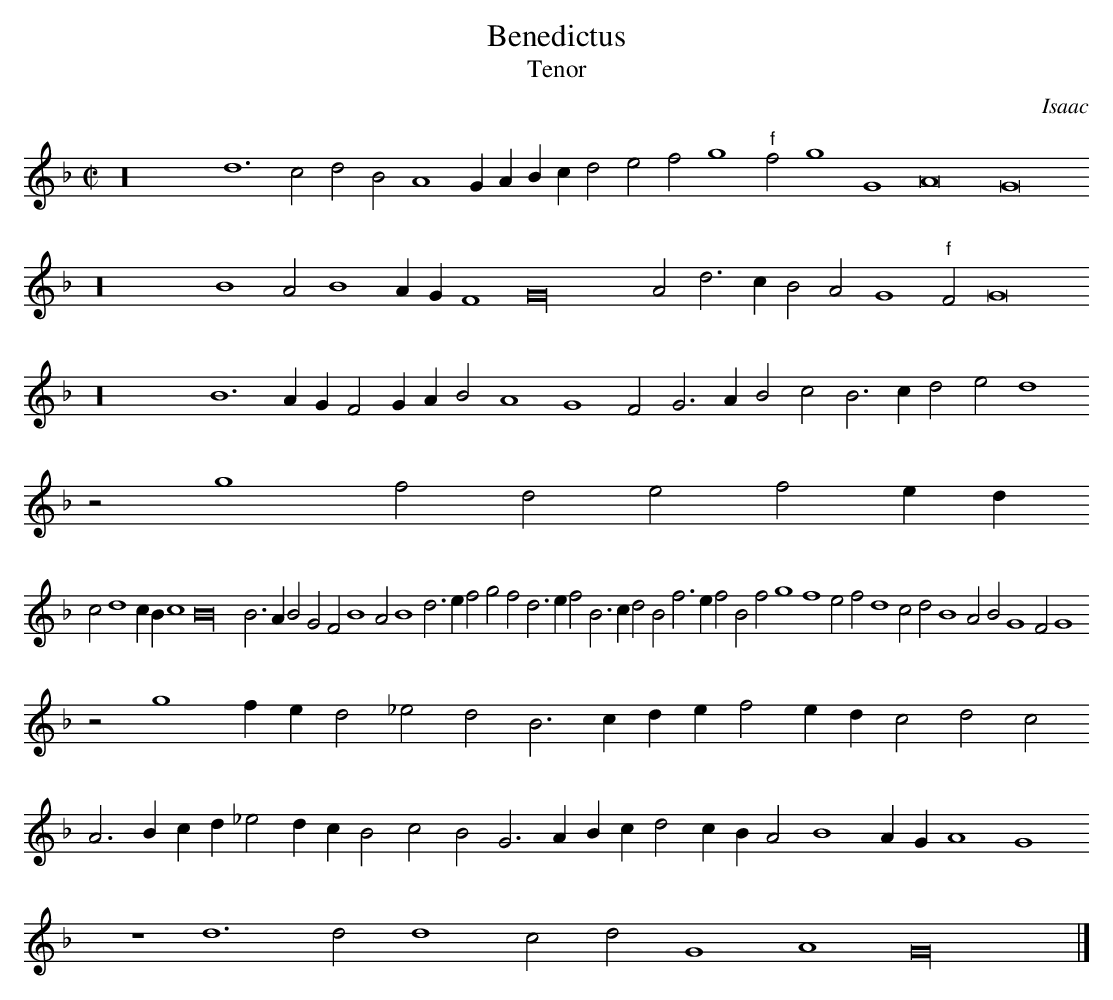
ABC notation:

X:1
T:Benedictus
T:Tenor
C: Isaac
M:C|
L:1/2
K:G dor -8va
z8 d3 c d B A2 G/ A/ B/ c/ d e f g2 "f"f g2 G2 A4 G4
z8 B2 A B2 A/ G/ F2 G8 A d > c B A G2 "f"F G4
z8 B3 A/ G/ F G/ A/ B A2 G2 F G > A B c B > c d e d2
z g2 f d e f e/ d/
c d2 c/ B/ c2 B8 B > A B G F B2 A B2 d > e f g f d > e f B > c d B f > e f B f g2 f2 e f d2 c d B2 A B G2 F G2
z g2 f/ e/ d _e d B > c d/ e/ f e/ d/ c d c
A > B c/ d/ _e d/ c/ B c B G > A B/ c/ d c/ B/ A B2 A/ G/ A2 G2
z2 d3 d d2 c d G2 A2 G8 |]
